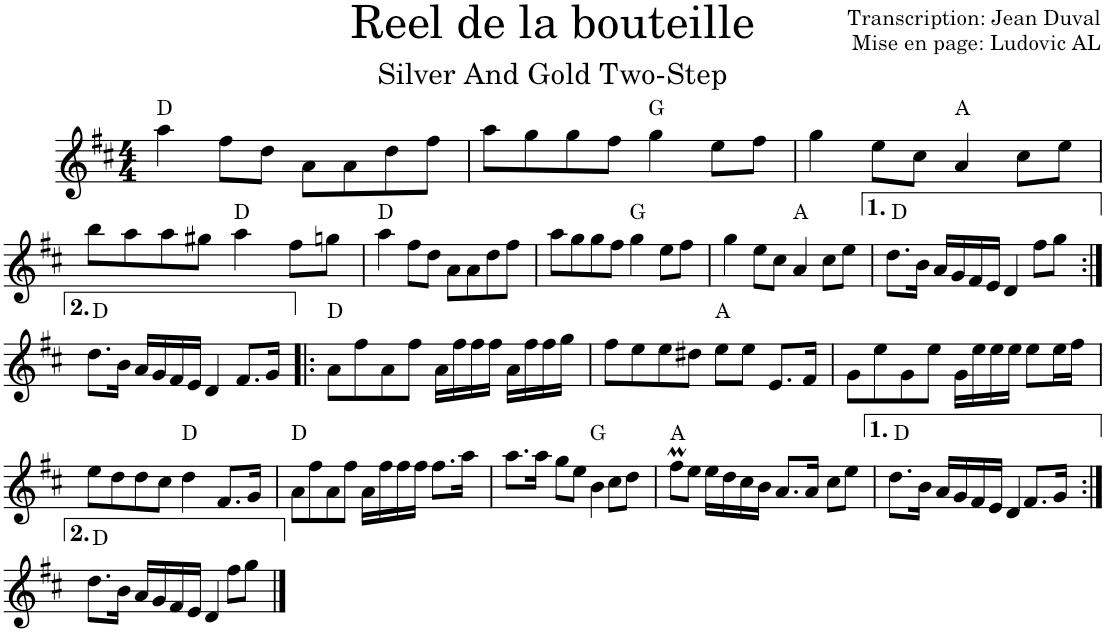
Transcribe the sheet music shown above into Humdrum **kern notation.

**kern	**harte
*part1	*part1
*staff1	*
*I"Violon	*
*I'Vln.	*
*clefG2	*
*k[f#c#]	*
*M4/4	*
=1	=1
4aa\	D:maj
8ff#\L	.
8dd\J	.
8a\L	.
8a\	.
8dd\	.
8ff#\J	.
=2	=2
8aa\L	.
8gg\	.
8gg\	.
8ff#\J	.
4gg\	G:maj
8ee\L	.
8ff#\J	.
=3	=3
4gg\	.
8ee\L	.
8cc#\J	.
4a/	A:maj
8cc#\L	.
8ee\J	.
!!LO:LB:g=z
=4	=4
8bb\L	.
8aa\	.
8aa\	.
8gg#X\J	.
4aa\	D:maj
8ff#\L	.
8ggn\J	.
=5	=5
4aa\	D:maj
8ff#\L	.
8dd\J	.
8a\L	.
8a\	.
8dd\	.
8ff#\J	.
=6	=6
8aa\L	.
8gg\	.
8gg\	.
8ff#\J	.
4gg\	G:maj
8ee\L	.
8ff#\J	.
=7	=7
4gg\	.
8ee\L	.
8cc#\J	.
4a/	A:maj
8cc#\L	.
8ee\J	.
=8	=8
8.dd\L	D:maj
16b\Jk	.
16a/LL	.
16g/	.
16f#/	.
16e/JJ	.
4d/	.
8ff#\L	.
8gg\J	.
!!LO:LB:g=z
=9:|!	=9:|!
8.dd\L	D:maj
16b\Jk	.
16a/LL	.
16g/	.
16f#/	.
16e/JJ	.
4d/	.
8.f#/L	.
16g/Jk	.
=10!|:	=10!|:
8a\L	D:maj
8ff#\	.
8a\	.
8ff#\J	.
16a\LL	.
16ff#\	.
16ff#\	.
16ff#\JJ	.
16a\LL	.
16ff#\	.
16ff#\	.
16gg\JJ	.
=11	=11
8ff#\L	.
8ee\	.
8ee\	.
8dd#X\J	.
8ee\L	A:maj
8ee\J	.
8.e/L	.
16f#/Jk	.
=12	=12
8g\L	.
8ee\	.
8g\	.
8ee\J	.
16g\LL	.
16ee\	.
16ee\	.
16ee\JJ	.
8ee\L	.
16ee\L	.
16ff#\JJ	.
!!LO:LB:g=z
=13	=13
8ee\L	.
8dd\	.
8dd\	.
8cc#\J	.
4dd\	D:maj
8.f#/L	.
16g/Jk	.
=14	=14
8a\L	D:maj
8ff#\	.
8a\	.
8ff#\J	.
16a\LL	.
16ff#\	.
16ff#\	.
16ff#\JJ	.
8.ff#\L	.
16aa\Jk	.
=15	=15
8.aa\L	.
16aa\Jk	.
8gg\L	.
8ee\J	.
4b\	G:maj
8cc#\L	.
8dd\J	.
=16	=16
8ff#m\L	A:maj
8ee\J	.
16ee\LL	.
16dd\	.
16cc#\	.
16b\JJ	.
8.a/L	.
16a/Jk	.
8cc#\L	.
8ee\J	.
=17	=17
8.dd\L	D:maj
16b\Jk	.
16a/LL	.
16g/	.
16f#/	.
16e/JJ	.
4d/	.
8.f#/L	.
16g/Jk	.
!!LO:LB:g=z
=18:|!	=18:|!
8.dd\L	D:maj
16b\Jk	.
16a/LL	.
16g/	.
16f#/	.
16e/JJ	.
4d/	.
8ff#\L	.
8gg\J	.
==	==
*-	*-
